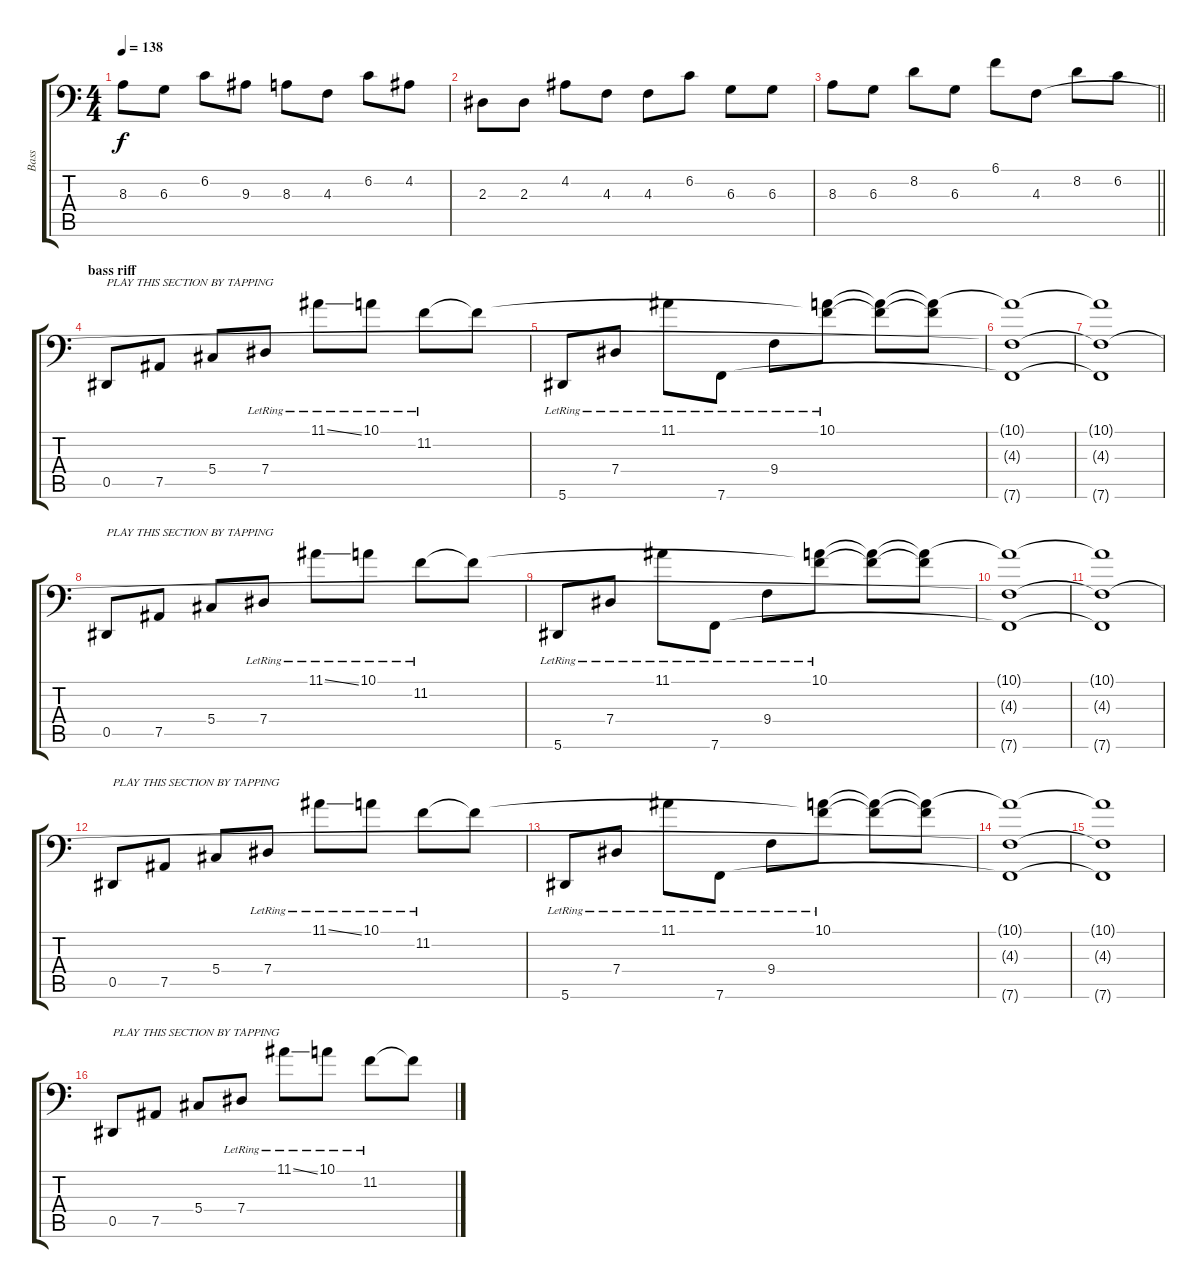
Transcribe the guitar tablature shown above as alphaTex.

\track ("Bass" "Bass") {instrument electricbassfinger}
\staff {score tabs}
\tuning (B2 Gb2 Db2 Ab1 Eb1 Bb0) {hide}
\ts (4 4)
\tempo 138
\clef f4
\ks c
8.3.8{dy f} 6.3.8 6.2.8 9.3.8 8.3.8 4.3.8 6.2.8 4.2.8 |
2.3.8 2.3.8 4.2.8 4.3.8 4.3.8 6.2.8 6.3.8 6.3.8 |
\barLineRight lightlight
8.3.8 6.3.8 8.2.8 6.3.8 6.1.8 4.3.8 8.2.8 6.2.8 |
\section ("" "bass riff")
0.5.8{txt "PLAY THIS SECTION BY TAPPING"} 7.5.8 5.4.8 7.4{lr}.8 11.1{ss lr}.8 10.1{lr}.8 11.2{lr}.8 11.2{t}.8 |
5.6{lr}.8 7.4{lr}.8 11.1{lr}.8 7.6{lr}.8 9.4{lr}.8 (10.1{lr} 11.2{t}).8 (10.1{t} 11.2{t}).8 (10.1{t} 11.2{t}).8 |
(10.1{t} 4.3{t} 7.6{t}).1 |
(10.1{t} 4.3{t} 7.6{t}).1 |
0.5.8{txt "PLAY THIS SECTION BY TAPPING"} 7.5.8 5.4.8 7.4{lr}.8 11.1{ss lr}.8 10.1{lr}.8 11.2{lr}.8 11.2{t}.8 |
5.6{lr}.8 7.4{lr}.8 11.1{lr}.8 7.6{lr}.8 9.4{lr}.8 (10.1{lr} 11.2{t}).8 (10.1{t} 11.2{t}).8 (10.1{t} 11.2{t}).8 |
(10.1{t} 4.3{t} 7.6{t}).1 |
(10.1{t} 4.3{t} 7.6{t}).1 |
0.5.8{txt "PLAY THIS SECTION BY TAPPING"} 7.5.8 5.4.8 7.4{lr}.8 11.1{ss lr}.8 10.1{lr}.8 11.2{lr}.8 11.2{t}.8 |
5.6{lr}.8 7.4{lr}.8 11.1{lr}.8 7.6{lr}.8 9.4{lr}.8 (10.1{lr} 11.2{t}).8 (10.1{t} 11.2{t}).8 (10.1{t} 11.2{t}).8 |
(10.1{t} 4.3{t} 7.6{t}).1 |
(10.1{t} 4.3{t} 7.6{t}).1 |
0.5.8{txt "PLAY THIS SECTION BY TAPPING"} 7.5.8 5.4.8 7.4{lr}.8 11.1{ss lr}.8 10.1{lr}.8 11.2{lr}.8 11.2{t}.8
